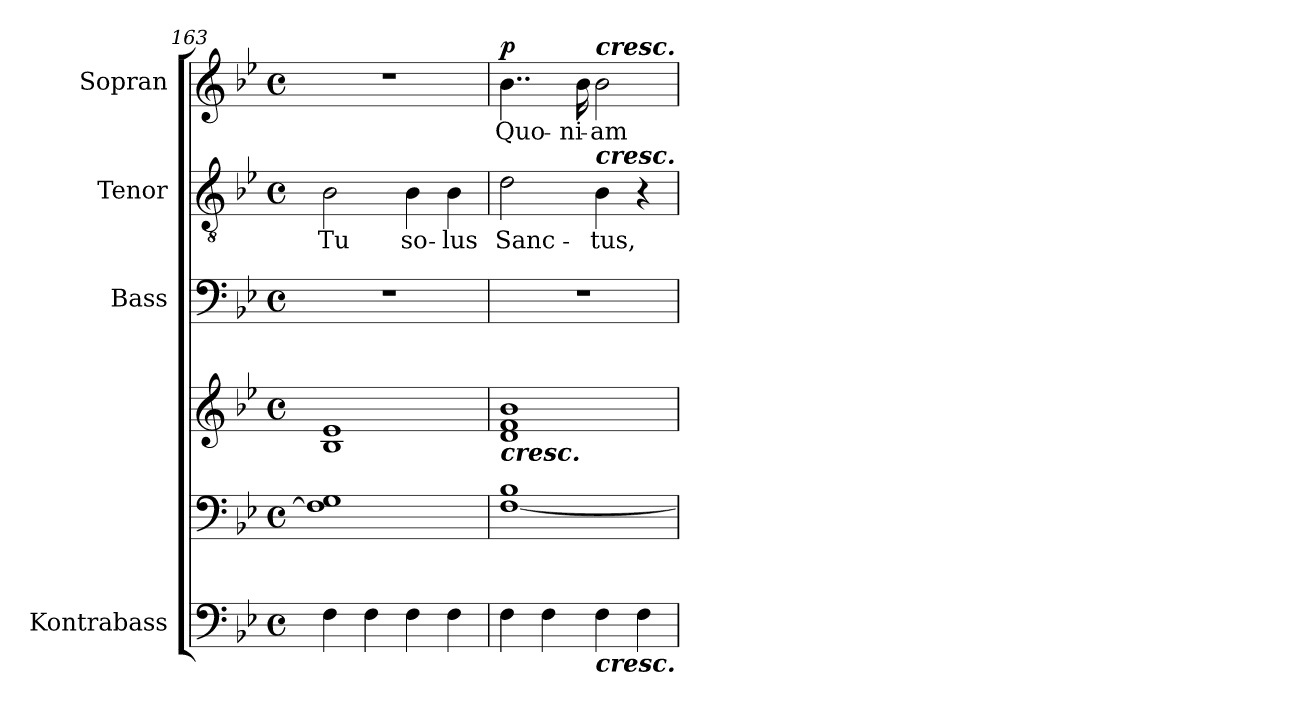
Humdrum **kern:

**kern	**kern	**kern	**kern	**kern	**text	**kern	**text	**dynam
*part5	*part4	*part4	*part3	*part2	*part2	*part1	*part1	*part1
*staff6	*staff5	*staff4	*staff3	*staff2	*staff2	*staff1	*staff1	*staff1
*I"Kontrabass	*	*	*I"Bass	*I"Tenor	*	*I"Sopran	*	*
*I'Kb.	*	*	*I'B.	*I'T.	*	*I'S.	*	*
*clefF4	*clefF4	*clefG2	*clefF4	*clefGv2	*	*clefG2	*	*
*ITrd7c12	*	*	*	*	*	*	*	*
*k[b-e-]	*k[b-e-]	*k[b-e-]	*k[b-e-]	*k[b-e-]	*	*k[b-e-]	*	*
*B-:	*B-:	*B-:	*B-:	*B-:	*	*B-:	*	*
*M4/4	*M4/4	*M4/4	*M4/4	*M4/4	*	*M4/4	*	*
*met(c)	*met(c)	*met(c)	*met(c)	*met(c)	*	*met(c)	*	*
=163	=163	=163	=163	=163	=163	=163	=163	=163
!	!	!	!	!	!LO:LY:b	!	!	!
4FF\	1F] 1G	1B- 1e-	1r	2B-\	Tu	1r	.	.
4FF\	.	.	.	.	.	.	.	.
!	!	!	!	!	!LO:LY:b	!	!	!
4FF\	.	.	.	4B-\	so-	.	.	.
!	!	!	!	!	!LO:LY:b	!	!	!
4FF\	.	.	.	4B-\	-lus	.	.	.
!!LO:PB:g=z
=164	=164	=164	=164	=164	=164	=164	=164	=164
*	*^	*	*	*	*	*	*	*
!	!	!	!LO:TX:b:Bi:t=cresc.	!	!	!	!	!	!
!	!	!	!	!	!	!LO:LY:b	!	!LO:LY:b	!LO:DY:a
4FF\	1B-	[<1F	1d 1f 1b-	1r	2d\	Sanc-	4..b-\	Quo-	p
4FF\	.	.	.	.	.	.	.	.	.
!	!	!	!	!	!	!	!	!LO:LY:b	!
.	.	.	.	.	.	.	16b-\	-ni-	.
!	!	!	!	!	!	!	!LO:TX:a:Bi:t=cresc.	!	!
!	!	!	!	!	!LO:TX:a:Bi:t=cresc.	!	!	!	!
!LO:TX:b:Bi:t=cresc.	!	!	!	!	!	!	!	!	!
!	!	!	!	!	!	!LO:LY:b	!	!LO:LY:b	!
4FF\	.	.	.	.	4B-\	-tus,	2b-\	-am	.
4FF\	.	.	.	.	4r	.	.	.	.
*	*v	*v	*	*	*	*	*	*	*
=	=	=	=	=	=	=	=	=
*-	*-	*-	*-	*-	*-	*-	*-	*-
